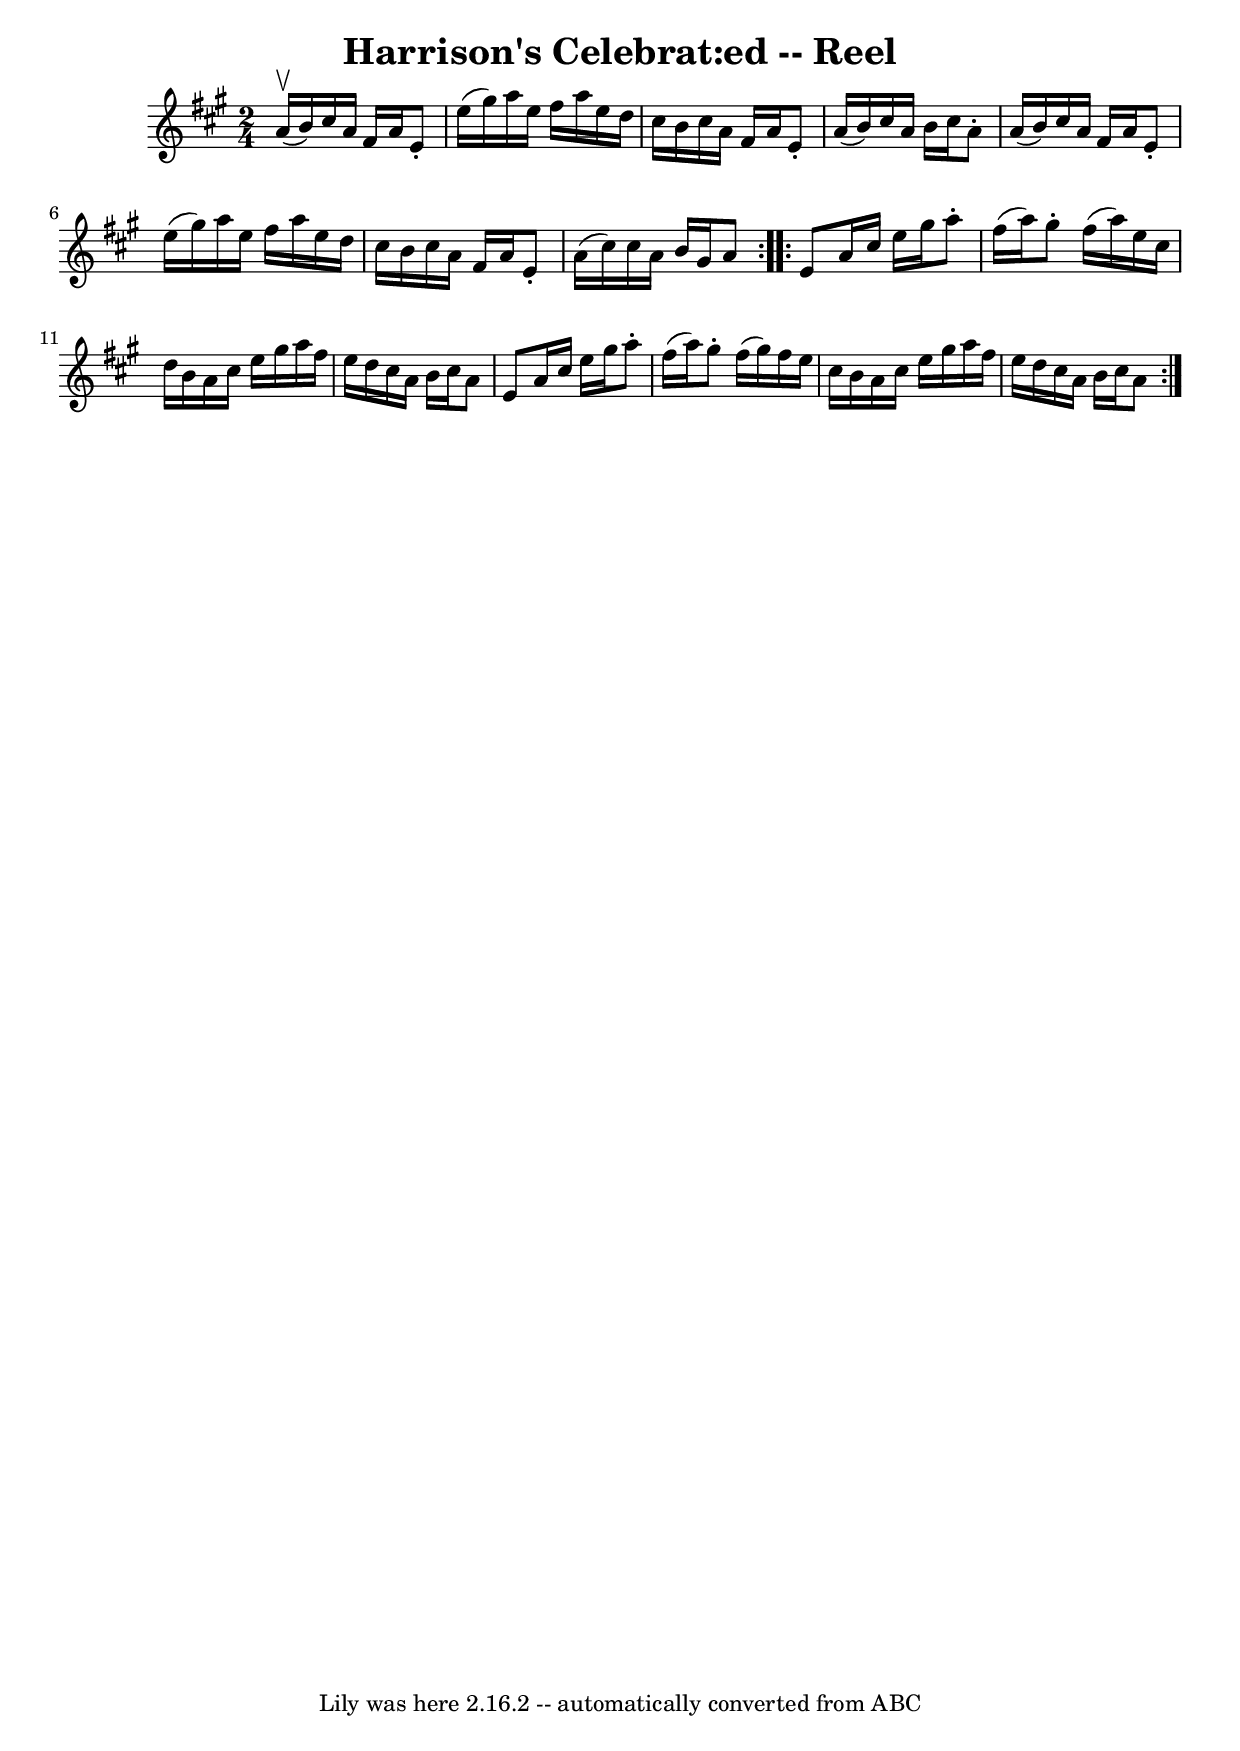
\version "2.7.40"
\include "Mammoth.ily"
\header {
	crossRefNumber = "1"
	footnotes = ""
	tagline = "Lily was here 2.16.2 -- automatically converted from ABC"
	title = "Harrison's Celebrat:ed -- Reel"
}
voicedefault =  {
\set Score.defaultBarType = "empty"

\repeat volta 2 {
\time 2/4 \key a \major a'16^\upbow(b'16)   |
 cis''16    
a'16 fis'16 a'16 e'8 -. e''16 (gis''16)   |
 a''16    
e''16 fis''16 a''16 e''16 d''16 cis''16 b'16    |
   
cis''16 a'16 fis'16 a'16 e'8 -. a'16 (b'16)   |
   
cis''16 a'16 b'16 cis''16 a'8 -. a'16 (b'16)   |
     
cis''16 a'16 fis'16 a'16 e'8 -. e''16 (gis''16)   |
  
 a''16 e''16 fis''16 a''16 e''16 d''16 cis''16 b'16    
|
 cis''16 a'16 fis'16 a'16 e'8 -. a'16 (cis''16)   
|
 cis''16 a'16 b'16 gis'16 a'8    }     \repeat volta 2 {  
 e'8    |
 a'16 cis''16 e''16 gis''16 a''8 -. fis''16 (
 a''16)   |
 gis''8 -. fis''16 (a''16) e''16 cis''16   
 d''16 b'16    |
 a'16 cis''16 e''16 gis''16 a''16    
fis''16 e''16 d''16    |
 cis''16 a'16 b'16 cis''16    
a'8 e'8    |
 a'16 cis''16 e''16 gis''16 a''8 -.   
fis''16 (a''16)   |
 gis''8 -. fis''16 (gis''16)   
fis''16 e''16 cis''16 b'16    |
 a'16 cis''16 e''16    
gis''16 a''16 fis''16 e''16 d''16    |
 cis''16 a'16    
b'16 cis''16 a'8    }   
}

\score{
    <<

	\context Staff="default"
	{
	    \voicedefault 
	}

    >>
	\layout {
	}
	\midi {}
}
